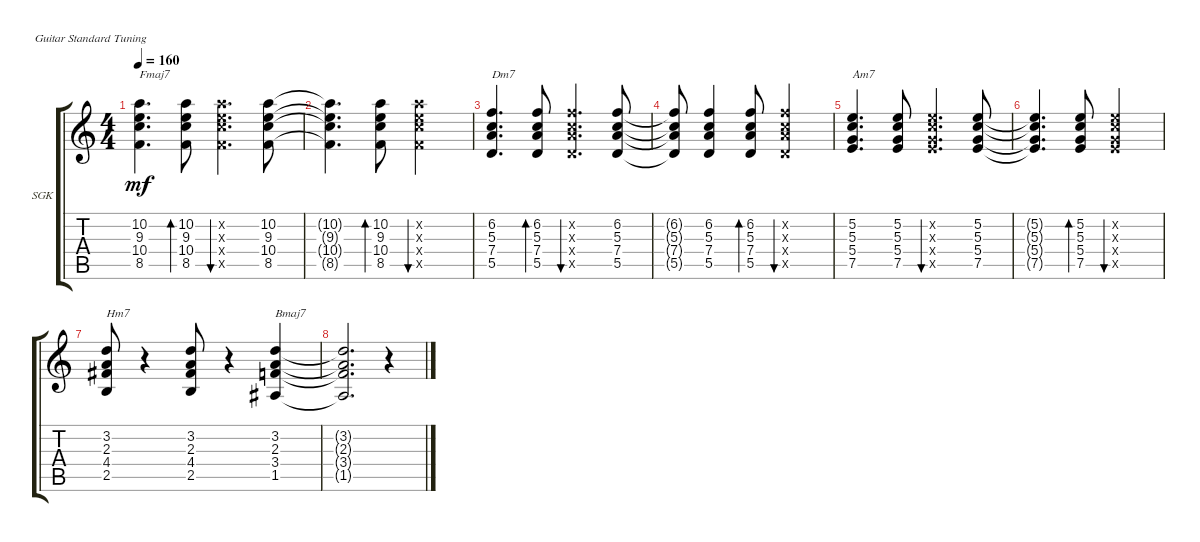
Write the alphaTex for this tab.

\defaultSystemsLayout 4
\bracketExtendMode groupsimilarinstruments
\firstSystemTrackNameOrientation horizontal
\otherSystemsTrackNameOrientation horizontal
\track ("Sinimi Gheltimi Krasnimi" "SGK") {instrument acousticguitarsteel}
\staff {score tabs}
\tuning (E4 B3 G3 D3 A2 E2)
\ts (4 4)
\tempo 160
\clef g2
\ks c
(8.5 10.4 9.3 10.2).4{d txt "Fmaj7" dy mf instrument acousticguitarsteel} (8.5 10.4 9.3 10.2).8{bd 30} (8.5{x} 10.4{x} 9.3{x} 10.2{x}).4{d bu 30} (8.5 10.4 9.3 10.2).8 |
(8.5{t} 10.4{t} 9.3{t} 10.2{t}).4{d} (8.5 10.4 9.3 10.2).8{bd 30} (8.5{x} 10.4{x} 9.3{x} 10.2{x}).2{bu 30} |
(5.5 7.4 5.3 6.2).4{d txt "Dm7"} (5.5 7.4 5.3 6.2).8{bd 30} (5.5{x} 7.4{x} 5.3{x} 6.2{x}).4{d bu 30} (5.5 7.4 5.3 6.2).8 |
(5.5{t} 7.4{t} 5.3{t} 6.2{t}).8 (5.5 7.4 5.3 6.2).4 (5.5 7.4 5.3 6.2).8{bd 30} (5.5{x} 7.4{x} 5.3{x} 6.2{x}).2{bu 30} |
(7.5 5.4 5.3 5.2).4{d txt "Am7"} (7.5 5.4 5.3 5.2).8 (7.5{x} 5.4{x} 5.3{x} 5.2{x}).4{d bu 30} (7.5 5.4 5.3 5.2).8 |
(7.5{t} 5.4{t} 5.3{t} 5.2{t}).4{d} (7.5 5.4 5.3 5.2).8{bd 30} (7.5{x} 5.4{x} 5.3{x} 5.2{x}).2{bu 30} |
(2.5 4.4 2.3 3.2).8{txt "Hm7"} r.4 (2.5 4.4 2.3 3.2).8 r.4 (1.5 3.4 2.3 3.2).4{txt "Bmaj7"} |
(1.5{t} 3.4{t} 2.3{t} 3.2{t}).2{d} r.4
